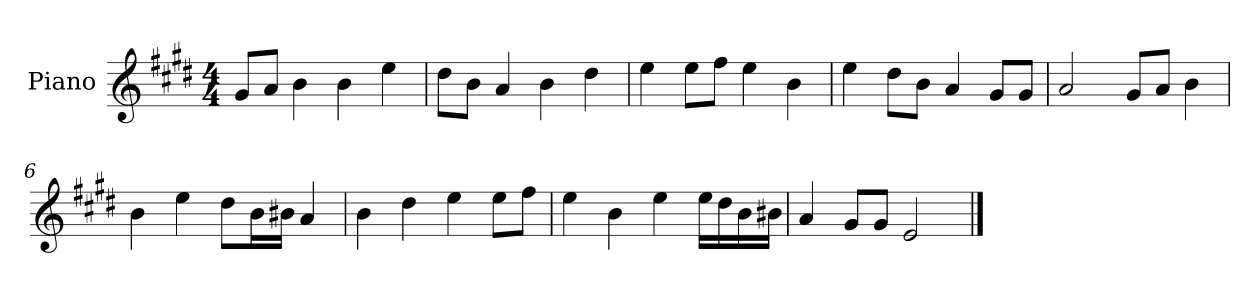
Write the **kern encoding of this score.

**kern
*part1
*staff1
*I"Piano
*I'P-no
*clefG2
*k[f#c#g#d#]
*M4/4
*MM90
=1
8g#/L
8a/J
4b\
4b\
4ee\
=2
8dd#\L
8b\J
4a/
4b\
4dd#\
=3
4ee\
8ee\L
8ff#\J
4ee\
4b\
=4
4ee\
8dd#\L
8b\J
4a/
8g#/L
8g#/J
=5
2a/
8g#/L
8a/J
4b\
=6
4b\
4ee\
8dd#\L
16b\L
16b#X\JJ
4a/
!!LO:LB:g=z
=7
4b\
4dd#\
4ee\
8ee\L
8ff#\J
=8
4ee\
4b\
4ee\
16ee\LL
16dd#\
16b\
16b#X\JJ
=9
4a/
8g#/L
8g#/J
2e/
==
*-
